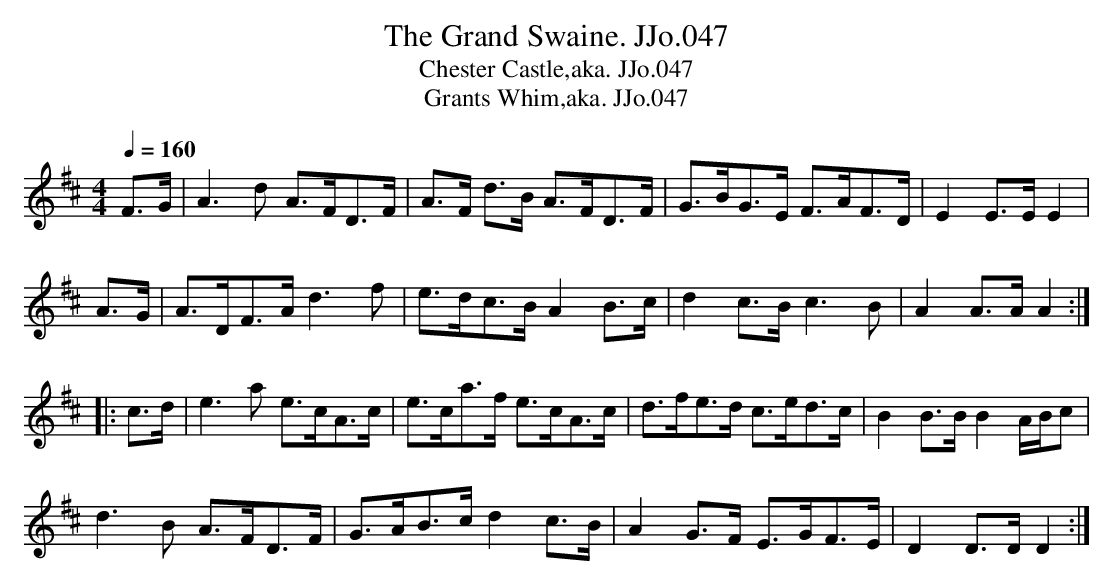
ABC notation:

X:1
T:Grand Swaine. JJo.047, The
T:Chester Castle,aka. JJo.047
T:Grants Whim,aka. JJo.047
M:4/4
L:1/8
Q:1/4=160
K:D
F>G|A3d A>FD>F|A>F d>B A>FD>F|G>BG>E F>AF>D|E2E>EE2|
A>G| A>DF>Ad3f|e>dc>BA2 B>c|d2c>Bc3B|A2A>AA2:|
|:c>d|e3a e>cA>c|e>ca>f e>cA>c|d>fe>d c>ed>c|B2B>BB2A/B/c|
d3B A>FD>F|G>AB>c d2c>B|A2G>F E>GF>E|D2D>DD2:|
